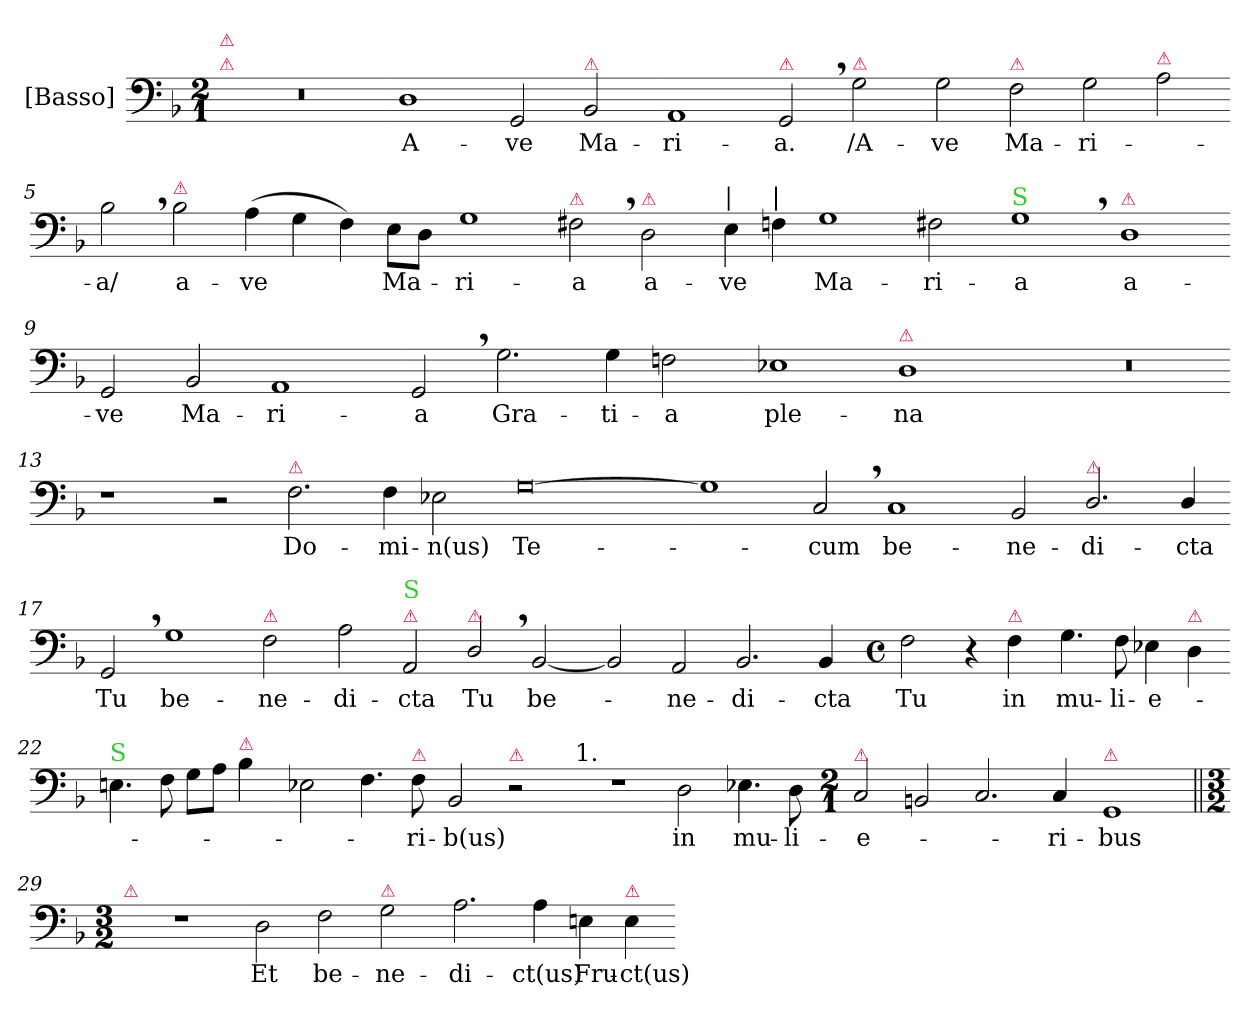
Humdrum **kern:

**kern	**text
*part1	*part1
*staff1	*staff1
*I"[Basso]	*
*I'B	*
*clefF4	*
*k[b-]	*
*M2/1	*
=1	=1
!LO:TX:a:color=crimson:t=⚠	!
!LO:TX:a:color=crimson:t=⚠	!
0r	.
=2-	=2-
1D\	A-
2GG/	-ve
!LO:TX:a:color=crimson:t=⚠	!
2BB-/	Ma-
=3-	=3-
1AA/	-ri-
!LO:TX:a:color=crimson:t=⚠	!
2GG,</	-a.
!LO:TX:a:color=crimson:t=⚠	!
2G\	/A-
=4-	=4-
2G\	-ve
!LO:TX:a:color=crimson:t=⚠	!
2F\	Ma-
2G\	-ri-
!LO:TX:a:color=crimson:t=⚠	!
2A\	.
=5-	=5-
2B-,<\	-a/
!LO:TX:a:color=crimson:t=⚠	!
2B-\	a-
(4A\	-ve
4G\	.
4F\)	.
8E\L	Ma-
8D\J	.
=6-	=6-
1G\	-ri-
!LO:TX:a:color=crimson:t=⚠	!
2F#X,\	-a
!LO:TX:a:color=crimson:t=⚠	!
!	!LO:LY:i
2D\	a-
=7-	=7-
!LO:TX:a:t=|	!
!	!LO:LY:i
4E\	-ve
!LO:TX:a:t=|	!
4Fn\	.
!	!LO:LY:i
1G\	Ma-
!	!LO:LY:i
2F#X\	-ri-
=8-	=8-
!LO:TX:a:color=limegreen:t=S	!
!	!LO:LY:i
1G,<\	-a
!LO:TX:a:color=crimson:t=⚠	!
1D\	a-
=9-	=9-
2GG/	-ve
2BB-/	Ma-
1AA/	-ri-
=10-	=10-
2GG,</	-a
2.G\	Gra-
4G\	-ti-
2Fn\	-a
=11-	=11-
1E-X\	ple-
!LO:TX:a:color=crimson:t=⚠	!
1D\	-na
=12-	=12-
0r	.
=13-	=13-
1r	.
2r	.
!LO:TX:a:color=crimson:t=⚠	!
2.F\	Do-
4F\	-mi-
2E-X\	-n(us)
=14-	=14-
[0G\	Te-
=15-	=15-
1G\]	.
2C,</	-cum
1C/	be-
=16-	=16-
2BB-/	-ne-
!LO:TX:a:color=crimson:t=⚠	!
2.D/	-di-
4D/	-cta
=17-	=17-
2GG,</	Tu
1G\	be-
!LO:TX:a:color=crimson:t=⚠	!
2F\	-ne-
=18-	=18-
2A\	-di-
!LO:TX:a:color=crimson:t=⚠	!
!LO:TX:a:color=limegreen:t=S	!
2AA/	-cta
!LO:TX:a:color=crimson:t=⚠	!
2D,</	Tu
[2BB-/	be-
=19-	=19-
2BB-/]	.
2AA/	-ne-
2.BB-/	-di-
4BB-/	-cta
=20-	=20-
*M4/4	*
*met(c)	*
2F\	Tu
4r	.
!LO:TX:a:color=crimson:t=⚠	!
4F\	in
=21-	=21-
4.G\	mu-
8F\	-li-
4E-X\	-e-
!LO:TX:a:color=crimson:t=⚠	!
4D\	.
=22-	=22-
!LO:TX:a:color=limegreen:t=S	!
4.En\	.
8F\	.
8G\L	.
8A\J	.
!LO:TX:a:color=crimson:t=⚠	!
4B-\	.
=23-	=23-
2E-X\	.
4.F\	.
!LO:TX:a:color=crimson:t=⚠	!
8F\	-ri-
=24-	=24-
2BB-/	-b(us)
!LO:TX:a:color=crimson:t=⚠	!
2r	.
=25-	=25-
!LO:TX:a:t=1.	!
1r	.
=26-	=26-
2D\	in
4.E-X\	mu-
8D\	-li-
=27-	=27-
*M2/1	*
!LO:TX:a:color=crimson:t=⚠	!
2C/	-e-
2BBn/	.
2.C/	.
4C/	-ri-
=28-	=28-
!LO:TX:a:color=crimson:t=⚠	!
1GG/	-bus
=29||	=29||
*M3/2	*
!LO:TX:a:color=crimson:t=⚠	!
1.r	.
=30-	=30-
2D\	Et
2F\	be-
!LO:TX:a:color=crimson:t=⚠	!
2G\	-ne-
=31-	=31-
2.A\	-di-
4A\	-ct(us)
4En\	Fru-
!LO:TX:a:color=crimson:t=⚠	!
4E\	-ct(us)
=-	=-
*-	*-
